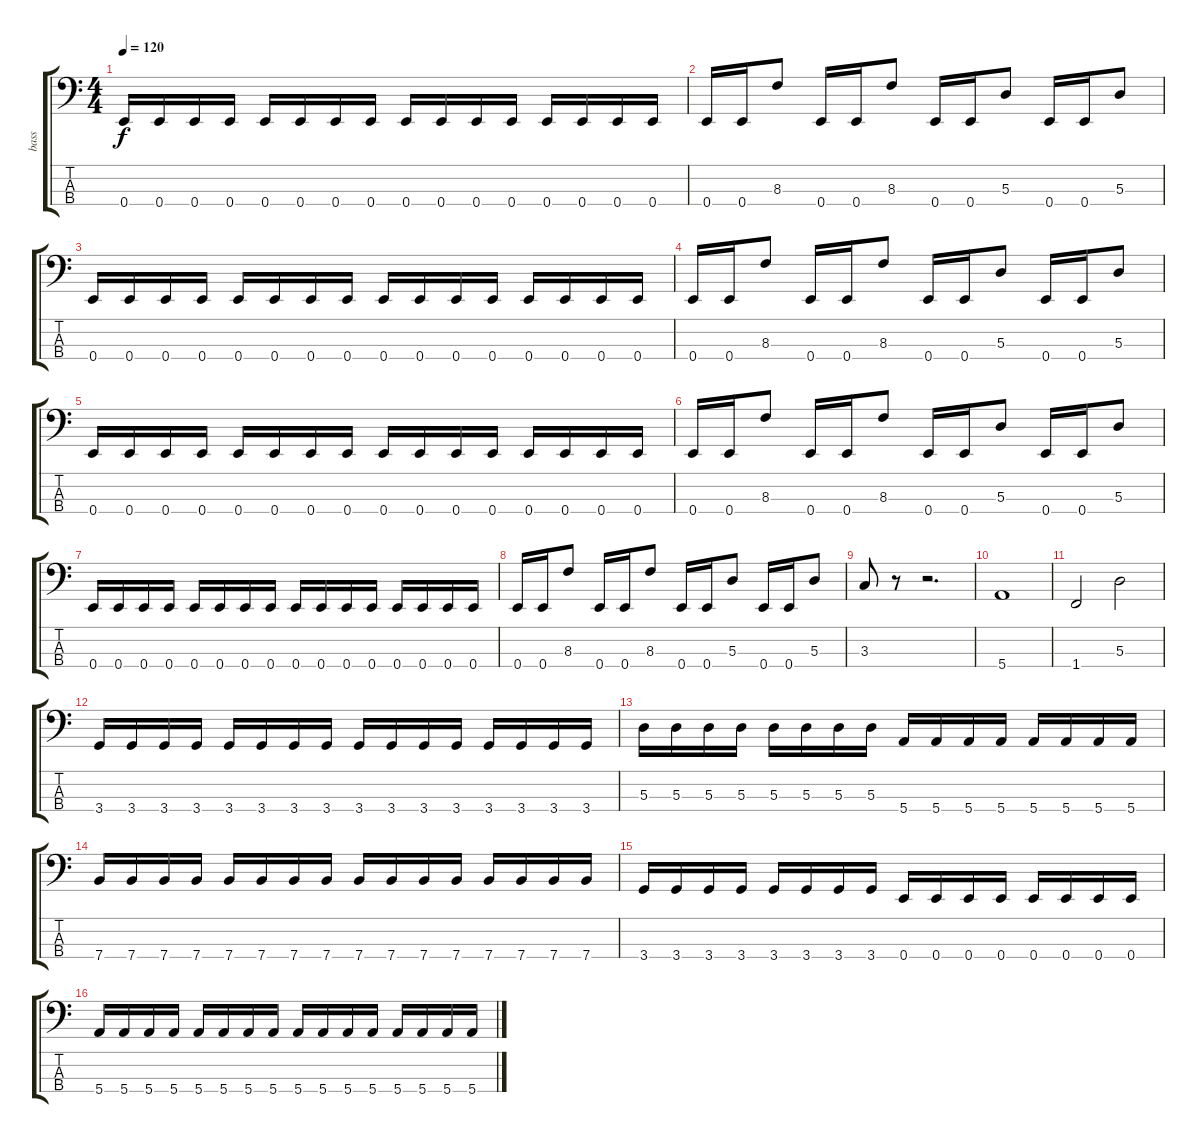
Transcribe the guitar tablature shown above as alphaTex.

\track ("bass" "bass") {instrument electricbassfinger}
\staff {score tabs}
\tuning (G2 D2 A1 E1) {hide}
\ts (4 4)
\tempo 120
\clef f4
\ks c
0.4.16{dy f} 0.4.16 0.4.16 0.4.16 0.4.16 0.4.16 0.4.16 0.4.16 0.4.16 0.4.16 0.4.16 0.4.16 0.4.16 0.4.16 0.4.16 0.4.16 |
0.4.16 0.4.16 8.3.8 0.4.16 0.4.16 8.3.8 0.4.16 0.4.16 5.3.8 0.4.16 0.4.16 5.3.8 |
0.4.16 0.4.16 0.4.16 0.4.16 0.4.16 0.4.16 0.4.16 0.4.16 0.4.16 0.4.16 0.4.16 0.4.16 0.4.16 0.4.16 0.4.16 0.4.16 |
0.4.16 0.4.16 8.3.8 0.4.16 0.4.16 8.3.8 0.4.16 0.4.16 5.3.8 0.4.16 0.4.16 5.3.8 |
0.4.16 0.4.16 0.4.16 0.4.16 0.4.16 0.4.16 0.4.16 0.4.16 0.4.16 0.4.16 0.4.16 0.4.16 0.4.16 0.4.16 0.4.16 0.4.16 |
0.4.16 0.4.16 8.3.8 0.4.16 0.4.16 8.3.8 0.4.16 0.4.16 5.3.8 0.4.16 0.4.16 5.3.8 |
0.4.16 0.4.16 0.4.16 0.4.16 0.4.16 0.4.16 0.4.16 0.4.16 0.4.16 0.4.16 0.4.16 0.4.16 0.4.16 0.4.16 0.4.16 0.4.16 |
0.4.16 0.4.16 8.3.8 0.4.16 0.4.16 8.3.8 0.4.16 0.4.16 5.3.8 0.4.16 0.4.16 5.3.8 |
3.3.8 r.8 r.2{d} |
5.4.1 |
1.4.2 5.3.2 |
3.4.16 3.4.16 3.4.16 3.4.16 3.4.16 3.4.16 3.4.16 3.4.16 3.4.16 3.4.16 3.4.16 3.4.16 3.4.16 3.4.16 3.4.16 3.4.16 |
5.3.16 5.3.16 5.3.16 5.3.16 5.3.16 5.3.16 5.3.16 5.3.16 5.4.16 5.4.16 5.4.16 5.4.16 5.4.16 5.4.16 5.4.16 5.4.16 |
7.4.16 7.4.16 7.4.16 7.4.16 7.4.16 7.4.16 7.4.16 7.4.16 7.4.16 7.4.16 7.4.16 7.4.16 7.4.16 7.4.16 7.4.16 7.4.16 |
3.4.16 3.4.16 3.4.16 3.4.16 3.4.16 3.4.16 3.4.16 3.4.16 0.4.16 0.4.16 0.4.16 0.4.16 0.4.16 0.4.16 0.4.16 0.4.16 |
5.4.16 5.4.16 5.4.16 5.4.16 5.4.16 5.4.16 5.4.16 5.4.16 5.4.16 5.4.16 5.4.16 5.4.16 5.4.16 5.4.16 5.4.16 5.4.16
